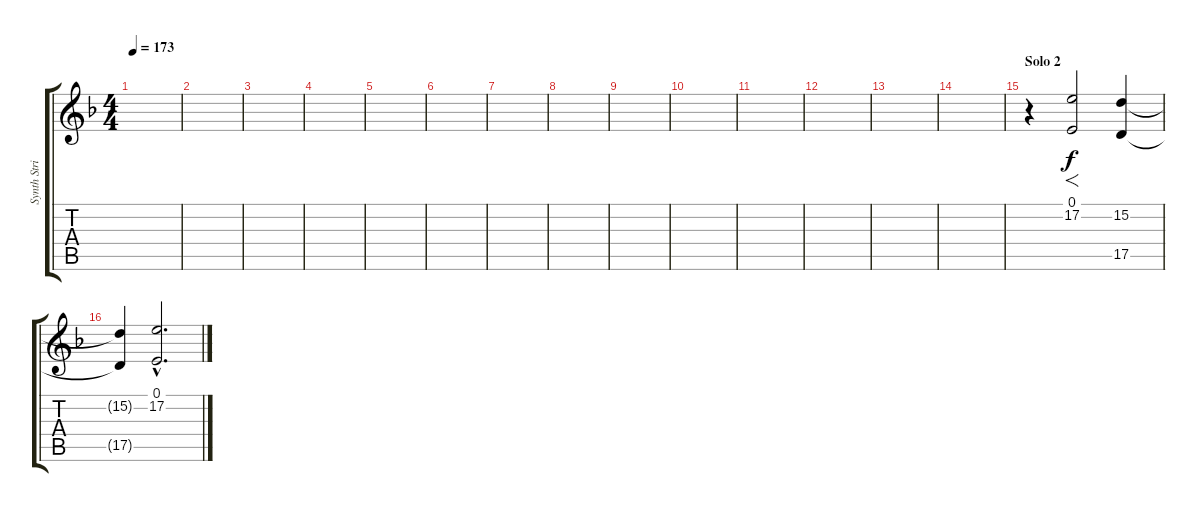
\track ("Synth Strings" "Synth Stri") {instrument stringensemble1}
\staff {score tabs}
\tuning (E4 B3 G3 D3 A2 E2) {hide}
\ts (4 4)
\tempo 173
\clef g2
\ks dminor
|
|
|
|
|
|
|
|
|
|
|
|
|
|
\section ("" "Solo 2")
r.4 (0.1 17.2).2{f} (15.2 17.5).4 |
(15.2{t} 17.5{t}).4 (0.1{hac} 17.2{hac}).2{d}
